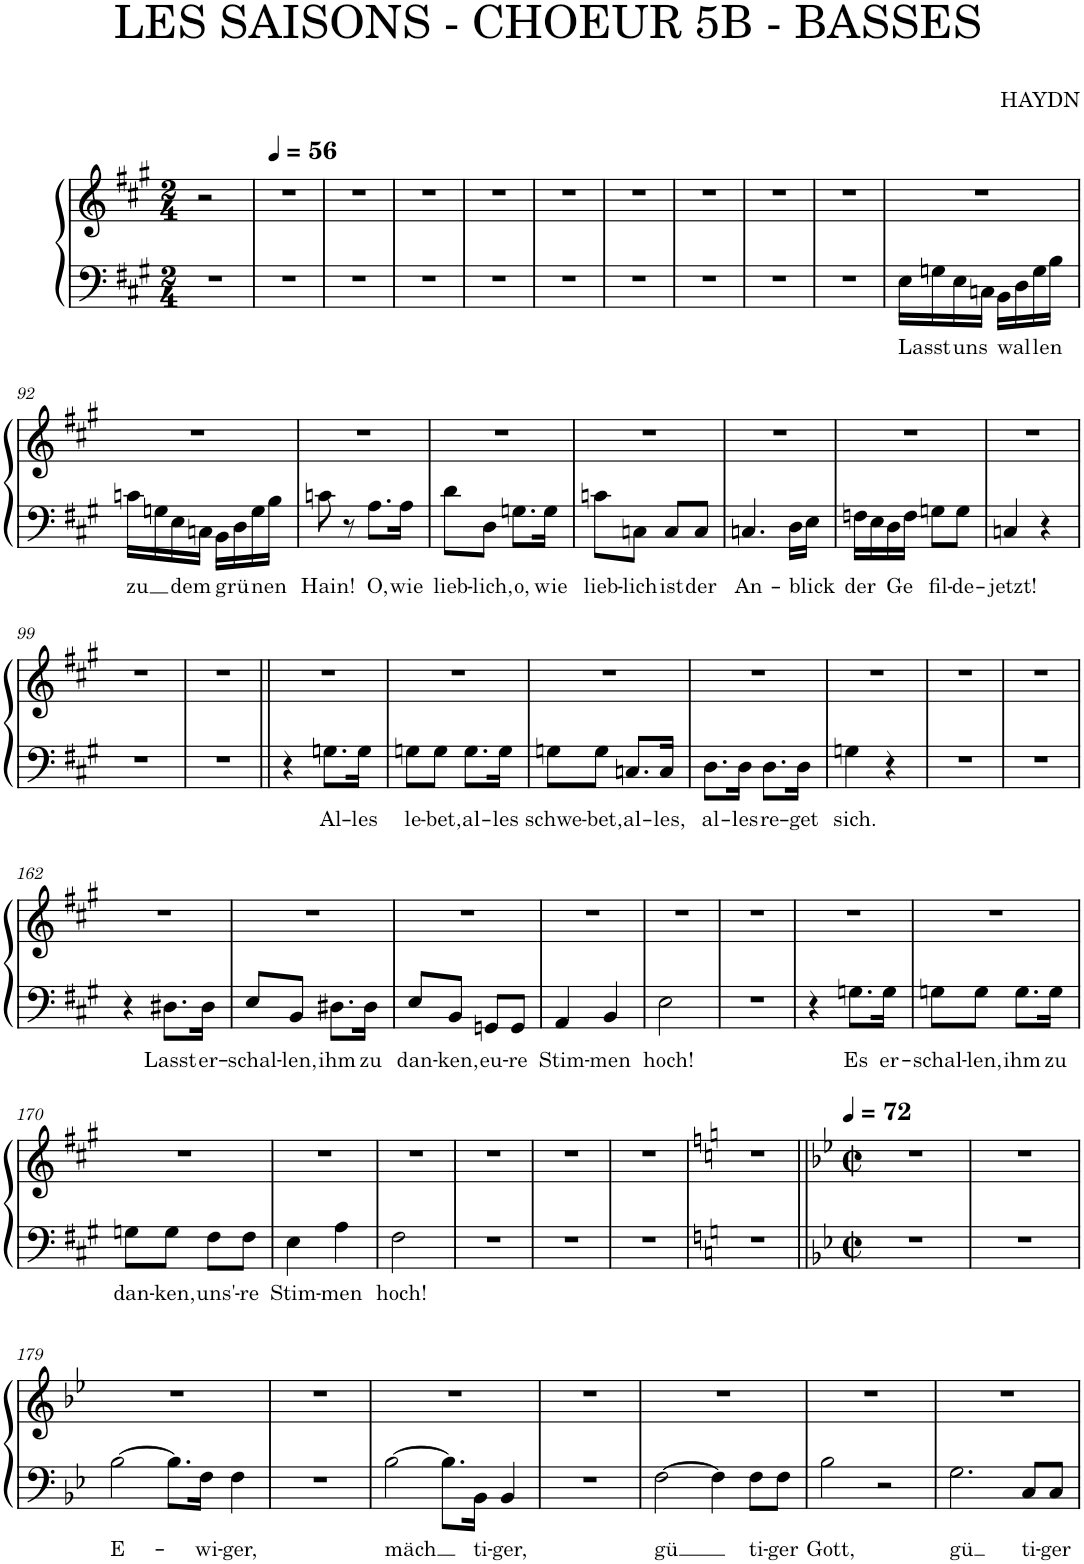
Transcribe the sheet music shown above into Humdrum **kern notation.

**kern	**text	**kern
*part1	*part1	*part1
*staff2	*staff2	*staff1
*I"Piano	*	*
*I'Pno.	*	*
*clefF4	*	*clefG2
*k[f#c#g#]	*	*k[f#c#g#]
*M2/4	*	*M2/4
=81	=81	=81
2r	.	2r
=82	=82	=82
*	*	*MM56
2r	.	2r
=83	=83	=83
2r	.	2r
=84	=84	=84
2r	.	2r
=85	=85	=85
2r	.	2r
=86	=86	=86
2r	.	2r
=87	=87	=87
2r	.	2r
=88	=88	=88
2r	.	2r
=89	=89	=89
2r	.	2r
=90	=90	=90
2r	.	2r
=91	=91	=91
!	!LO:LY:b	!
16E\LL	Lasst	2r
16Gn\	.	.
!	!LO:LY:b	!
16E\	uns	.
16Cn\JJ	.	.
!	!LO:LY:b	!
16BB\LL	wal	.
16D\	.	.
!	!LO:LY:b	!
16G\	len	.
16B\JJ	.	.
!!LO:LB:g=z
=92	=92	=92
!	!LO:LY:b	!
16cn\LL	zu	2r
16Gn\	.	.
!	!LO:LY:b	!
16E\	dem	.
16Cn\JJ	.	.
!	!LO:LY:b	!
16BB\LL	grü	.
16D\	.	.
!	!LO:LY:b	!
16G\	nen	.
16B\JJ	.	.
=93	=93	=93
!	!LO:LY:b	!
8cn\	Hain!	2r
8r	.	.
!	!LO:LY:b	!
8.A\L	O,	.
!	!LO:LY:b	!
16A\Jk	wie	.
=94	=94	=94
!	!LO:LY:b	!
8d\L	lieb-	2r
!	!LO:LY:b	!
8D\J	-lich,	.
!	!LO:LY:b	!
8.Gn\L	o,	.
!	!LO:LY:b	!
16G\Jk	wie	.
=95	=95	=95
!	!LO:LY:b	!
8cn\L	lieb-	2r
!	!LO:LY:b	!
8Cn\J	-lich	.
!	!LO:LY:b	!
8C/L	ist	.
!	!LO:LY:b	!
8C/J	der	.
=96	=96	=96
!	!LO:LY:b	!
4.Cn/	An-	2r
!	!LO:LY:b	!
16D\LL	-blick	.
16E\JJ	.	.
=97	=97	=97
!	!LO:LY:b	!
16Fn\LL	der	2r
16E\	.	.
!	!LO:LY:b	!
16D\	Ge	.
16F\JJ	.	.
!	!LO:LY:b	!
8Gn\L	fil-	.
!	!LO:LY:b	!
8G\J	-de-	.
=98	=98	=98
!	!LO:LY:b	!
4Cn/	-jetzt!	2r
4r	.	.
!!LO:LB:g=z
=99	=99	=99
2r	.	2r
=100	=100	=100
2r	.	2r
=128||	=128||	=128||
4r	.	2r
!	!LO:LY:b	!
8.Gn\L	Al-	.
!	!LO:LY:b	!
16G\Jk	-les	.
=129	=129	=129
!	!LO:LY:b	!
8Gn\L	le-	2r
!	!LO:LY:b	!
8G\J	-bet,	.
!	!LO:LY:b	!
8.G\L	al-	.
!	!LO:LY:b	!
16G\Jk	-les	.
=130	=130	=130
!	!LO:LY:b	!
8Gn\L	schwe-	2r
!	!LO:LY:b	!
8G\J	-bet,	.
!	!LO:LY:b	!
8.Cn/L	al-	.
!	!LO:LY:b	!
16C/Jk	-les,	.
=131	=131	=131
!	!LO:LY:b	!
8.D\L	al-	2r
!	!LO:LY:b	!
16D\Jk	-les	.
!	!LO:LY:b	!
8.D\L	re-	.
!	!LO:LY:b	!
16D\Jk	-get	.
=132	=132	=132
!	!LO:LY:b	!
4Gn\	sich.	2r
4r	.	.
=133	=133	=133
2r	.	2r
=134	=134	=134
2r	.	2r
!!LO:LB:g=z
=162	=162	=162
4r	.	2r
!	!LO:LY:b	!
8.D#X\L	Lasst	.
!	!LO:LY:b	!
16D#\Jk	er-	.
=163	=163	=163
!	!LO:LY:b	!
8E/L	schal-	2r
!	!LO:LY:b	!
8BB/J	len,	.
!	!LO:LY:b	!
8.D#X\L	ihm	.
!	!LO:LY:b	!
16D#\Jk	zu	.
=164	=164	=164
!	!LO:LY:b	!
8E/L	dan-	2r
!	!LO:LY:b	!
8BB/J	-ken,	.
!	!LO:LY:b	!
8GGn/L	eu-	.
!	!LO:LY:b	!
8GG/J	-re	.
=165	=165	=165
!	!LO:LY:b	!
4AA/	Stim-	2r
!	!LO:LY:b	!
4BB/	men	.
=166	=166	=166
!	!LO:LY:b	!
2E\	hoch!	2r
=167	=167	=167
2r	.	2r
=168	=168	=168
4r	.	2r
!	!LO:LY:b	!
8.Gn\L	Es	.
!	!LO:LY:b	!
16G\Jk	er-	.
=169	=169	=169
!	!LO:LY:b	!
8Gn\L	-schal-	2r
!	!LO:LY:b	!
8G\J	-len,	.
!	!LO:LY:b	!
8.G\L	ihm	.
!	!LO:LY:b	!
16G\Jk	zu	.
!!LO:LB:g=z
=170	=170	=170
!	!LO:LY:b	!
8Gn\L	dan-	2r
!	!LO:LY:b	!
8G\J	-ken,	.
!	!LO:LY:b	!
8F#\L	uns'-	.
!	!LO:LY:b	!
8F#\J	-re	.
=171	=171	=171
!	!LO:LY:b	!
4E\	Stim-	2r
!	!LO:LY:b	!
4A\	-men	.
=172	=172	=172
!	!LO:LY:b	!
2F#\	hoch!	2r
=173	=173	=173
2r	.	2r
=174	=174	=174
2r	.	2r
=175	=175	=175
2r	.	2r
=176	=176	=176
*k[]	*	*k[]
2r	.	2r
=177||	=177||	=177||
*k[b-e-]	*	*k[b-e-]
*M2/2	*	*M2/2
*met(c|)	*	*met(c|)
*	*	*MM72
1r	.	1r
=178	=178	=178
1r	.	1r
!!LO:LB:g=z
=179	=179	=179
!	!LO:LY:b	!
[2B-\	E-	1r
8.B-\L]	.	.
!	!LO:LY:b	!
16F\Jk	-wi-	.
!	!LO:LY:b	!
4F\	-ger,	.
=180	=180	=180
1r	.	1r
=181	=181	=181
!	!LO:LY:b	!
[2B-\	mäch	1r
8.B-\L]	.	.
!	!LO:LY:b	!
16BB-\Jk	ti-	.
!	!LO:LY:b	!
4BB-/	-ger,	.
=182	=182	=182
1r	.	1r
=183	=183	=183
!	!LO:LY:b	!
[2F\	gü	1r
4F\]	.	.
!	!LO:LY:b	!
8F\L	ti-	.
!	!LO:LY:b	!
8F\J	-ger	.
=184	=184	=184
!	!LO:LY:b	!
2B-\	Gott,	1r
2r	.	.
=185	=185	=185
!	!LO:LY:b	!
2.G\	gü	1r
!	!LO:LY:b	!
8C/L	ti-	.
!	!LO:LY:b	!
8C/J	-ger	.
=	=	=
*-	*-	*-
